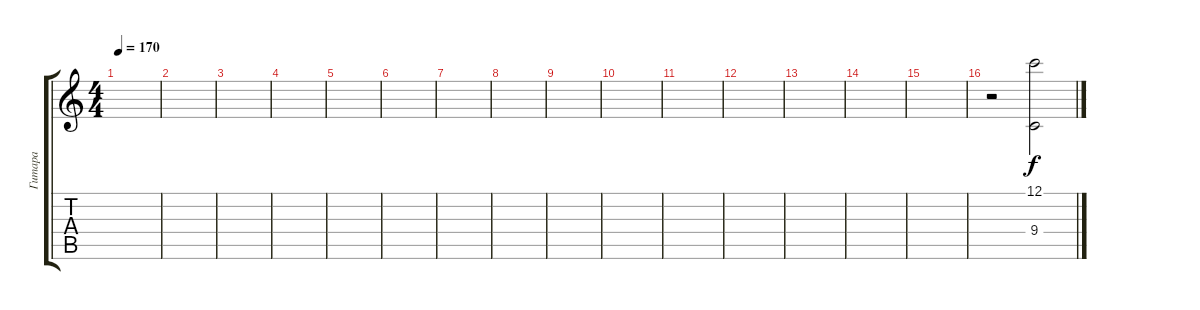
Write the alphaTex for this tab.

\track ("Гитара" "Гитара") {instrument distortionguitar}
\staff {score tabs}
\tuning (C4 F3 Bb2 Eb2 G2 C2) {hide}
\ts (4 4)
\tempo 170
\clef g2
\ks c
|
|
|
|
|
|
|
|
|
|
|
|
|
|
|
r.2 (12.1 9.4).2
